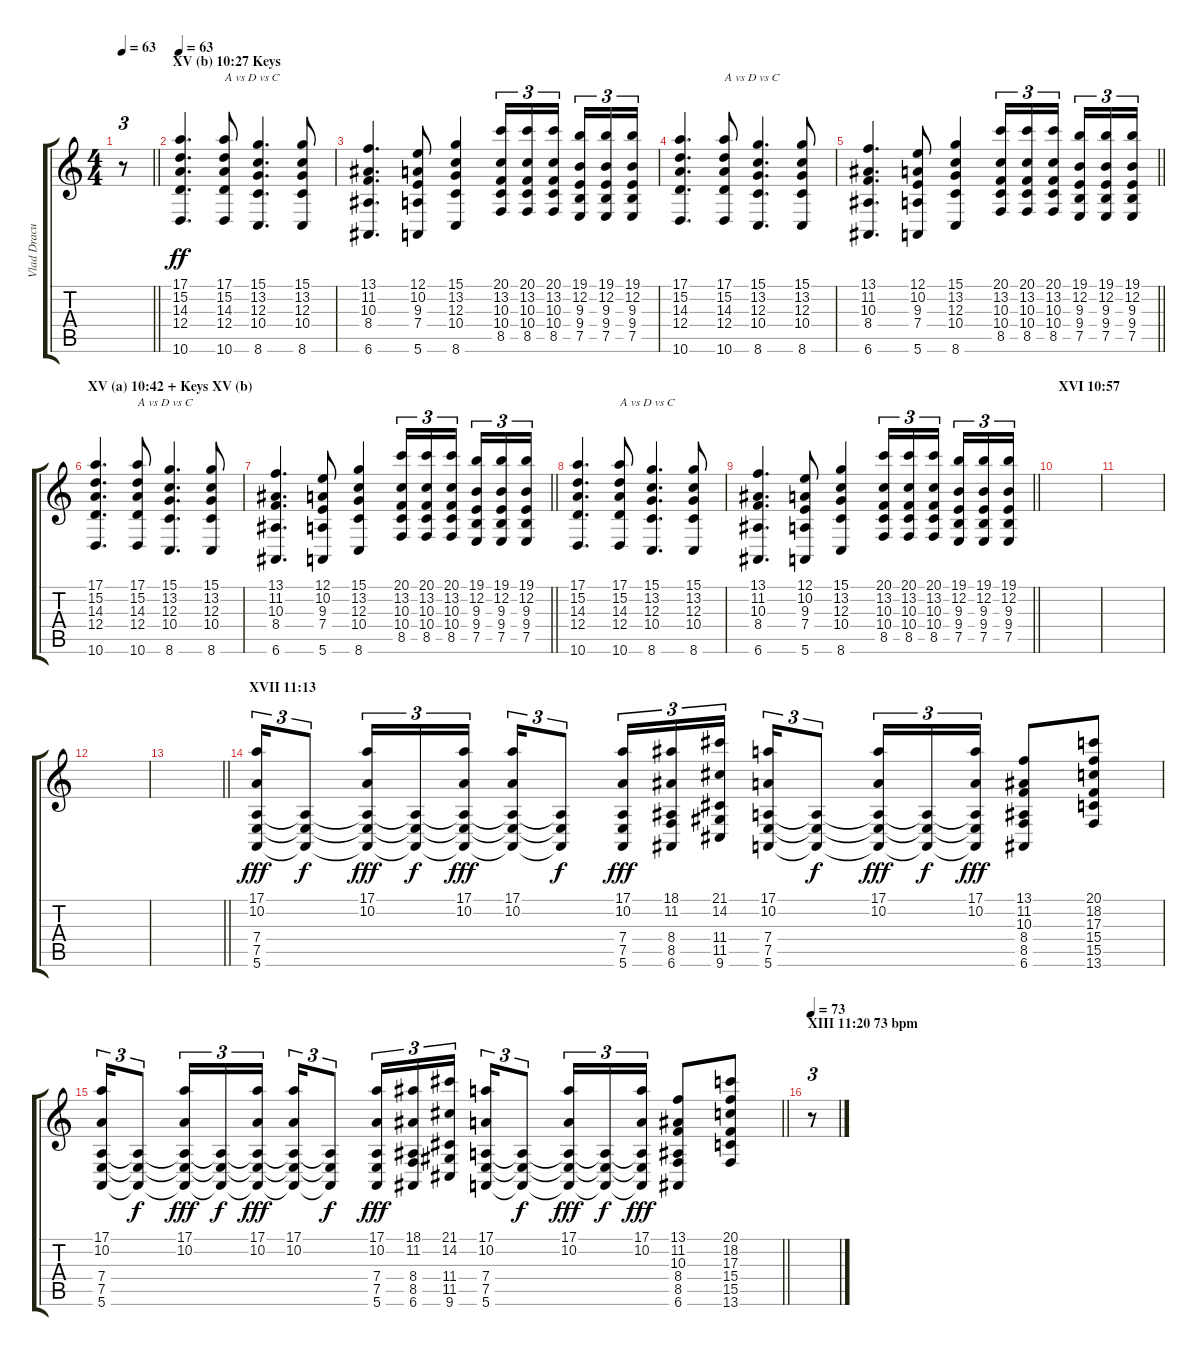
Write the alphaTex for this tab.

\track ("Vlad Dracul / Marcel \"Vampallens\"" "Vlad Dracu") {instrument stringensemble1}
\staff {score tabs}
\tuning (E4 B3 G3 D3 A2 E2) {hide}
\ts (4 4)
\tempo 63
\clef g2
\barLineRight lightlight
\ks c
r.8{tu (3 2) dy fff} |
\section ("" "XV (b) 10:27 Keys")
\tempo 63
(17.1 15.2 14.3 12.4 10.6).4{d dy ff} (17.1 15.2 14.3 12.4 10.6).8{txt "A vs D vs C"} (15.1 13.2 12.3 10.4 8.6).4{d} (15.1 13.2 12.3 10.4 8.6).8 |
(13.1 11.2 10.3 8.4 6.6).4{d} (12.1 10.2 9.3 7.4 5.6).8 (15.1 13.2 12.3 10.4 8.6).4 (20.1 13.2 10.3 10.4 8.5).16{tu (3 2)} (20.1 13.2 10.3 10.4 8.5).16{tu (3 2)} (20.1 13.2 10.3 10.4 8.5).16{tu (3 2) beam splitsecondary} (19.1 12.2 9.3 9.4 7.5).16{tu (3 2)} (19.1 12.2 9.3 9.4 7.5).16{tu (3 2)} (19.1 12.2 9.3 9.4 7.5).16{tu (3 2)} |
(17.1 15.2 14.3 12.4 10.6).4{d} (17.1 15.2 14.3 12.4 10.6).8{txt "A vs D vs C"} (15.1 13.2 12.3 10.4 8.6).4{d} (15.1 13.2 12.3 10.4 8.6).8 |
\barLineRight lightlight
(13.1 11.2 10.3 8.4 6.6).4{d} (12.1 10.2 9.3 7.4 5.6).8 (15.1 13.2 12.3 10.4 8.6).4 (20.1 13.2 10.3 10.4 8.5).16{tu (3 2)} (20.1 13.2 10.3 10.4 8.5).16{tu (3 2)} (20.1 13.2 10.3 10.4 8.5).16{tu (3 2) beam splitsecondary} (19.1 12.2 9.3 9.4 7.5).16{tu (3 2)} (19.1 12.2 9.3 9.4 7.5).16{tu (3 2)} (19.1 12.2 9.3 9.4 7.5).16{tu (3 2)} |
\section ("" "XV (a) 10:42 + Keys XV (b)")
(17.1 15.2 14.3 12.4 10.6).4{d} (17.1 15.2 14.3 12.4 10.6).8{txt "A vs D vs C"} (15.1 13.2 12.3 10.4 8.6).4{d} (15.1 13.2 12.3 10.4 8.6).8 |
\barLineRight lightlight
(13.1 11.2 10.3 8.4 6.6).4{d} (12.1 10.2 9.3 7.4 5.6).8 (15.1 13.2 12.3 10.4 8.6).4 (20.1 13.2 10.3 10.4 8.5).16{tu (3 2)} (20.1 13.2 10.3 10.4 8.5).16{tu (3 2)} (20.1 13.2 10.3 10.4 8.5).16{tu (3 2) beam splitsecondary} (19.1 12.2 9.3 9.4 7.5).16{tu (3 2)} (19.1 12.2 9.3 9.4 7.5).16{tu (3 2)} (19.1 12.2 9.3 9.4 7.5).16{tu (3 2)} |
(17.1 15.2 14.3 12.4 10.6).4{d} (17.1 15.2 14.3 12.4 10.6).8{txt "A vs D vs C"} (15.1 13.2 12.3 10.4 8.6).4{d} (15.1 13.2 12.3 10.4 8.6).8 |
\barLineRight lightlight
(13.1 11.2 10.3 8.4 6.6).4{d} (12.1 10.2 9.3 7.4 5.6).8 (15.1 13.2 12.3 10.4 8.6).4 (20.1 13.2 10.3 10.4 8.5).16{tu (3 2)} (20.1 13.2 10.3 10.4 8.5).16{tu (3 2)} (20.1 13.2 10.3 10.4 8.5).16{tu (3 2) beam splitsecondary} (19.1 12.2 9.3 9.4 7.5).16{tu (3 2)} (19.1 12.2 9.3 9.4 7.5).16{tu (3 2)} (19.1 12.2 9.3 9.4 7.5).16{tu (3 2)} |
\section ("" "XVI 10:57")
|
|
|
\barLineRight lightlight
|
\section ("" "XVII 11:13")
(17.1 10.2 7.4 7.5 5.6).16{tu (3 2) dy fff} (7.4{t} 7.5{t} 5.6{t}).8{tu (3 2) dy f} (17.1 10.2 7.4{t} 7.5{t} 5.6{t}).16{tu (3 2) dy fff} (7.4{t} 7.5{t} 5.6{t}).16{tu (3 2) dy f} (17.1 10.2 7.4{t} 7.5{t} 5.6{t}).16{tu (3 2) dy fff} (17.1 10.2 7.4{t} 7.5{t} 5.6{t}).16{tu (3 2)} (7.4{t} 7.5{t} 5.6{t}).8{tu (3 2) dy f} (17.1 10.2 7.4 7.5 5.6).16{tu (3 2) dy fff} (18.1 11.2 8.4 8.5 6.6).16{tu (3 2)} (21.1 14.2 11.4 11.5 9.6).16{tu (3 2)} (17.1 10.2 7.4 7.5 5.6).16{tu (3 2)} (7.4{t} 7.5{t} 5.6{t}).8{tu (3 2) dy f} (17.1 10.2 7.4{t} 7.5{t} 5.6{t}).16{tu (3 2) dy fff} (7.4{t} 7.5{t} 5.6{t}).16{tu (3 2) dy f} (17.1 10.2 7.4{t} 7.5{t} 5.6{t}).16{tu (3 2) dy fff} (13.1 11.2 10.3 8.4 8.5 6.6).8 (20.1 18.2 17.3 15.4 15.5 13.6).8 |
\barLineRight lightlight
(17.1 10.2 7.4 7.5 5.6).16{tu (3 2)} (7.4{t} 7.5{t} 5.6{t}).8{tu (3 2) dy f} (17.1 10.2 7.4{t} 7.5{t} 5.6{t}).16{tu (3 2) dy fff} (7.4{t} 7.5{t} 5.6{t}).16{tu (3 2) dy f} (17.1 10.2 7.4{t} 7.5{t} 5.6{t}).16{tu (3 2) dy fff} (17.1 10.2 7.4{t} 7.5{t} 5.6{t}).16{tu (3 2)} (7.4{t} 7.5{t} 5.6{t}).8{tu (3 2) dy f} (17.1 10.2 7.4 7.5 5.6).16{tu (3 2) dy fff} (18.1 11.2 8.4 8.5 6.6).16{tu (3 2)} (21.1 14.2 11.4 11.5 9.6).16{tu (3 2)} (17.1 10.2 7.4 7.5 5.6).16{tu (3 2)} (7.4{t} 7.5{t} 5.6{t}).8{tu (3 2) dy f} (17.1 10.2 7.4{t} 7.5{t} 5.6{t}).16{tu (3 2) dy fff} (7.4{t} 7.5{t} 5.6{t}).16{tu (3 2) dy f} (17.1 10.2 7.4{t} 7.5{t} 5.6{t}).16{tu (3 2) dy fff} (13.1 11.2 10.3 8.4 8.5 6.6).8 (20.1 18.2 17.3 15.4 15.5 13.6).8 |
\section ("" "XIII 11:20 73 bpm")
\tempo 73
r.8{tu (3 2)}
